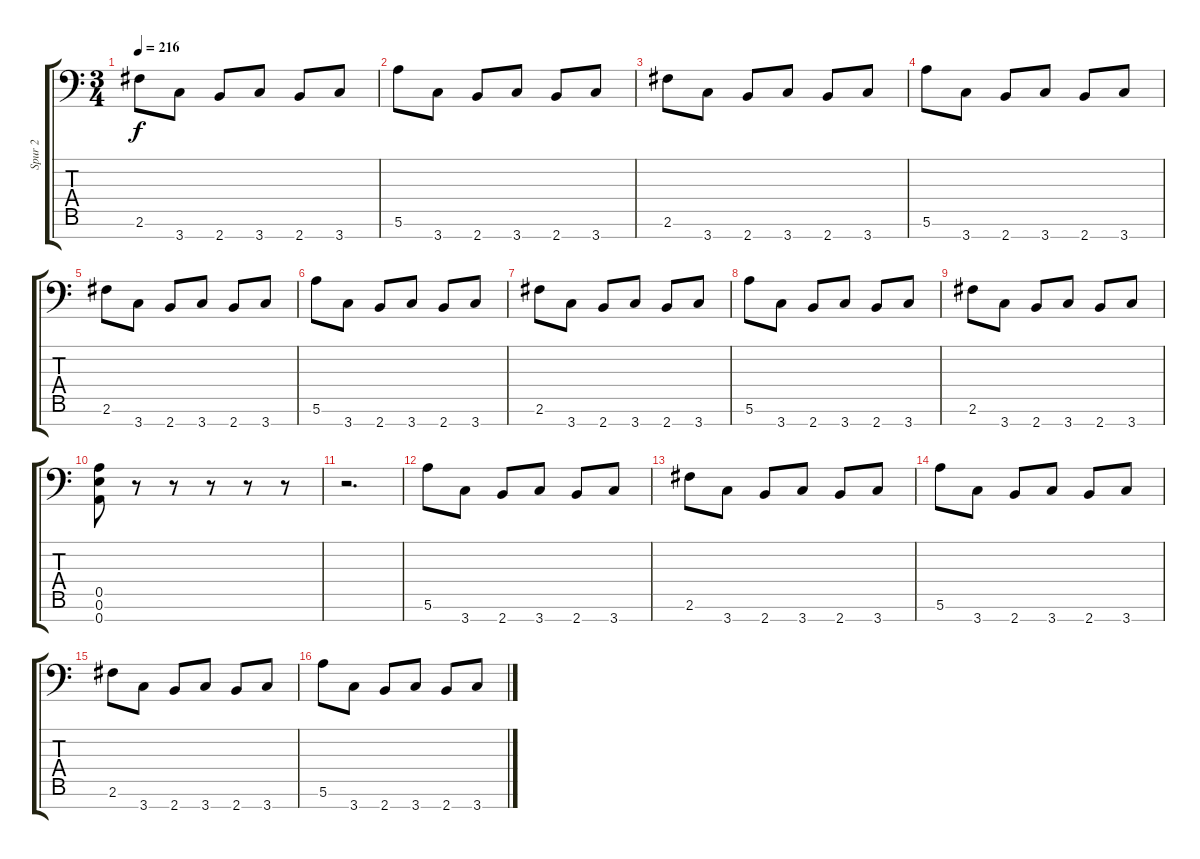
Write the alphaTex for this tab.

\track ("Spur 2" "Spur 2") {instrument distortionguitar}
\staff {score tabs}
\tuning (E4 B3 G3 D3 A2 E2 A1) {hide}
\ts (3 4)
\tempo 216
\clef f4
\ks c
2.6.8{dy f} 3.7.8 2.7.8 3.7.8 2.7.8 3.7.8 |
5.6.8 3.7.8 2.7.8 3.7.8 2.7.8 3.7.8 |
2.6.8 3.7.8 2.7.8 3.7.8 2.7.8 3.7.8 |
5.6.8 3.7.8 2.7.8 3.7.8 2.7.8 3.7.8 |
2.6.8 3.7.8 2.7.8 3.7.8 2.7.8 3.7.8 |
5.6.8 3.7.8 2.7.8 3.7.8 2.7.8 3.7.8 |
2.6.8 3.7.8 2.7.8 3.7.8 2.7.8 3.7.8 |
5.6.8 3.7.8 2.7.8 3.7.8 2.7.8 3.7.8 |
2.6.8 3.7.8 2.7.8 3.7.8 2.7.8 3.7.8 |
(0.5 0.6 0.7).8 r.8 r.8 r.8 r.8 r.8 |
r.2{d} |
5.6.8 3.7.8 2.7.8 3.7.8 2.7.8 3.7.8 |
2.6.8 3.7.8 2.7.8 3.7.8 2.7.8 3.7.8 |
5.6.8 3.7.8 2.7.8 3.7.8 2.7.8 3.7.8 |
2.6.8 3.7.8 2.7.8 3.7.8 2.7.8 3.7.8 |
5.6.8 3.7.8 2.7.8 3.7.8 2.7.8 3.7.8
